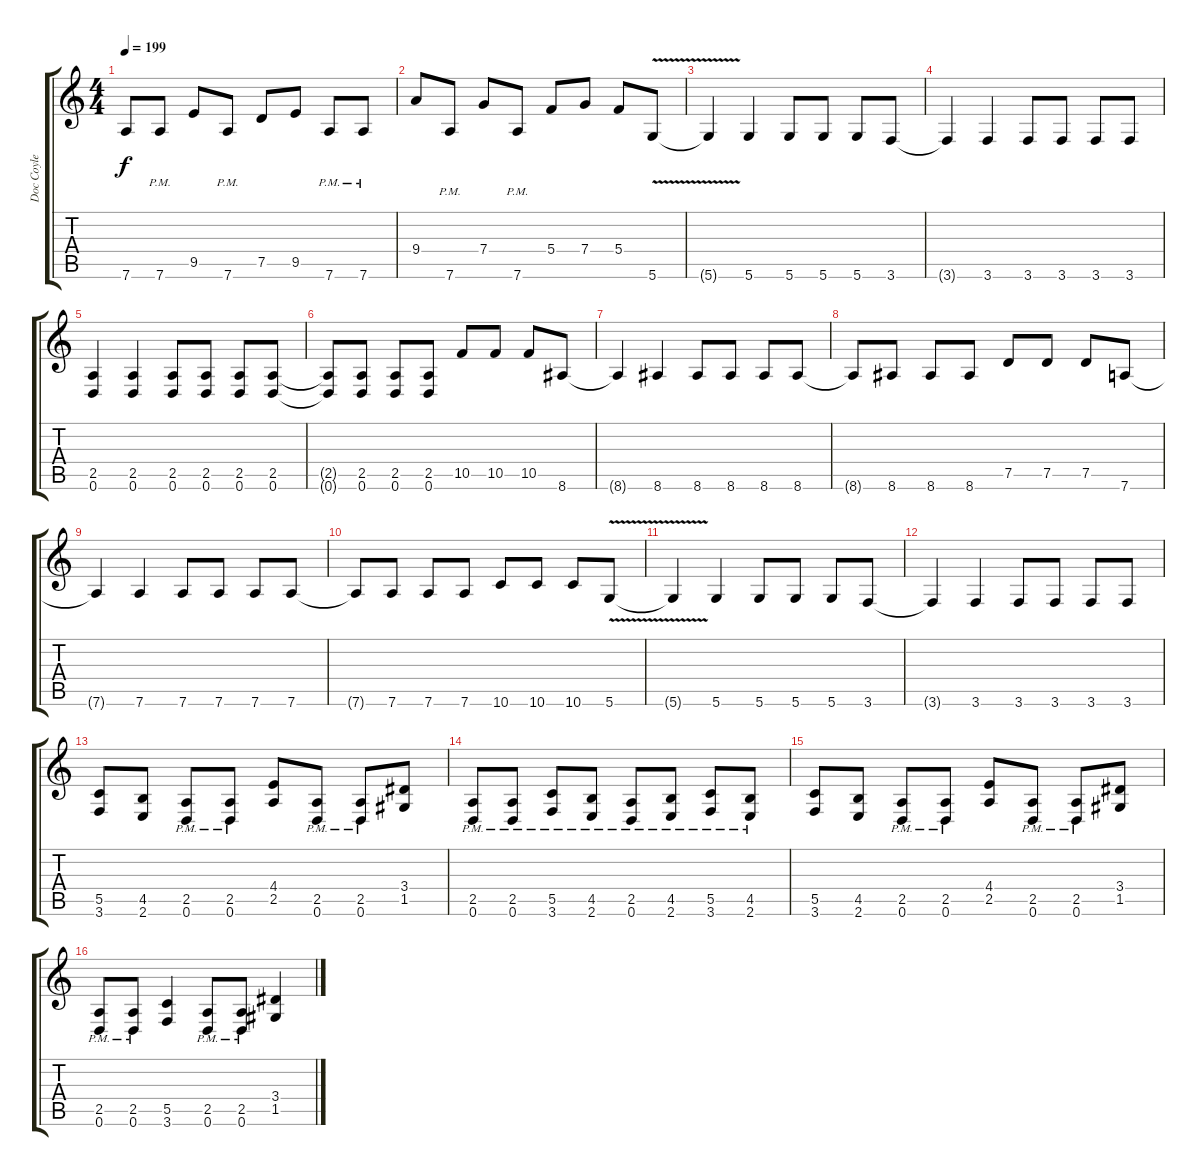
\track ("Doc Coyle (Guitar)" "Doc Coyle ") {instrument overdrivenguitar}
\staff {score tabs}
\tuning (D4 A3 F3 C3 G2 D2) {hide}
\ts (4 4)
\tempo 199
\clef g2
\ks c
7.6{t}.8{dy f} 7.6{pm}.8 9.5.8 7.6{pm}.8 7.5.8 9.5.8 7.6{pm}.8 7.6{pm}.8 |
9.4.8 7.6{pm}.8 7.4.8 7.6{pm}.8 5.4.8 7.4.8 5.4.8 5.6{v}.8 |
5.6{t}.4 5.6.4 5.6.8 5.6.8 5.6.8 3.6.8 |
3.6{t}.4 3.6.4 3.6.8 3.6.8 3.6.8 3.6.8 |
(2.5 0.6).4 (2.5 0.6).4 (2.5 0.6).8 (2.5 0.6).8 (2.5 0.6).8 (2.5 0.6).8 |
(2.5{t} 0.6{t}).8 (2.5 0.6).8 (2.5 0.6).8 (2.5 0.6).8 10.5.8 10.5.8 10.5.8 8.6.8 |
8.6{t}.4 8.6.4 8.6.8 8.6.8 8.6.8 8.6.8 |
8.6{t}.8 8.6.8 8.6.8 8.6.8 7.5.8 7.5.8 7.5.8 7.6.8 |
7.6{t}.4 7.6.4 7.6.8 7.6.8 7.6.8 7.6.8 |
7.6{t}.8 7.6.8 7.6.8 7.6.8 10.6.8 10.6.8 10.6.8 5.6{v}.8 |
5.6{t}.4 5.6.4 5.6.8 5.6.8 5.6.8 3.6.8 |
3.6{t}.4 3.6.4 3.6.8 3.6.8 3.6.8 3.6.8 |
(5.5 3.6).8 (4.5 2.6).8 (2.5{pm} 0.6{pm}).8 (2.5{pm} 0.6{pm}).8 (4.4 2.5).8 (2.5{pm} 0.6{pm}).8 (2.5{pm} 0.6{pm}).8 (3.4 1.5).8 |
(2.5{pm} 0.6{pm}).8 (2.5{pm} 0.6{pm}).8 (5.5{pm} 3.6{pm}).8 (4.5{pm} 2.6{pm}).8 (2.5{pm} 0.6{pm}).8 (4.5{pm} 2.6{pm}).8 (5.5{pm} 3.6{pm}).8 (4.5{pm} 2.6{pm}).8 |
(5.5 3.6).8 (4.5 2.6).8 (2.5{pm} 0.6{pm}).8 (2.5{pm} 0.6{pm}).8 (4.4 2.5).8 (2.5{pm} 0.6{pm}).8 (2.5{pm} 0.6{pm}).8 (3.4 1.5).8 |
(2.5{pm} 0.6{pm}).8 (2.5{pm} 0.6{pm}).8 (5.5 3.6).4 (2.5{pm} 0.6{pm}).8 (2.5{pm} 0.6{pm}).8 (3.4 1.5).4
